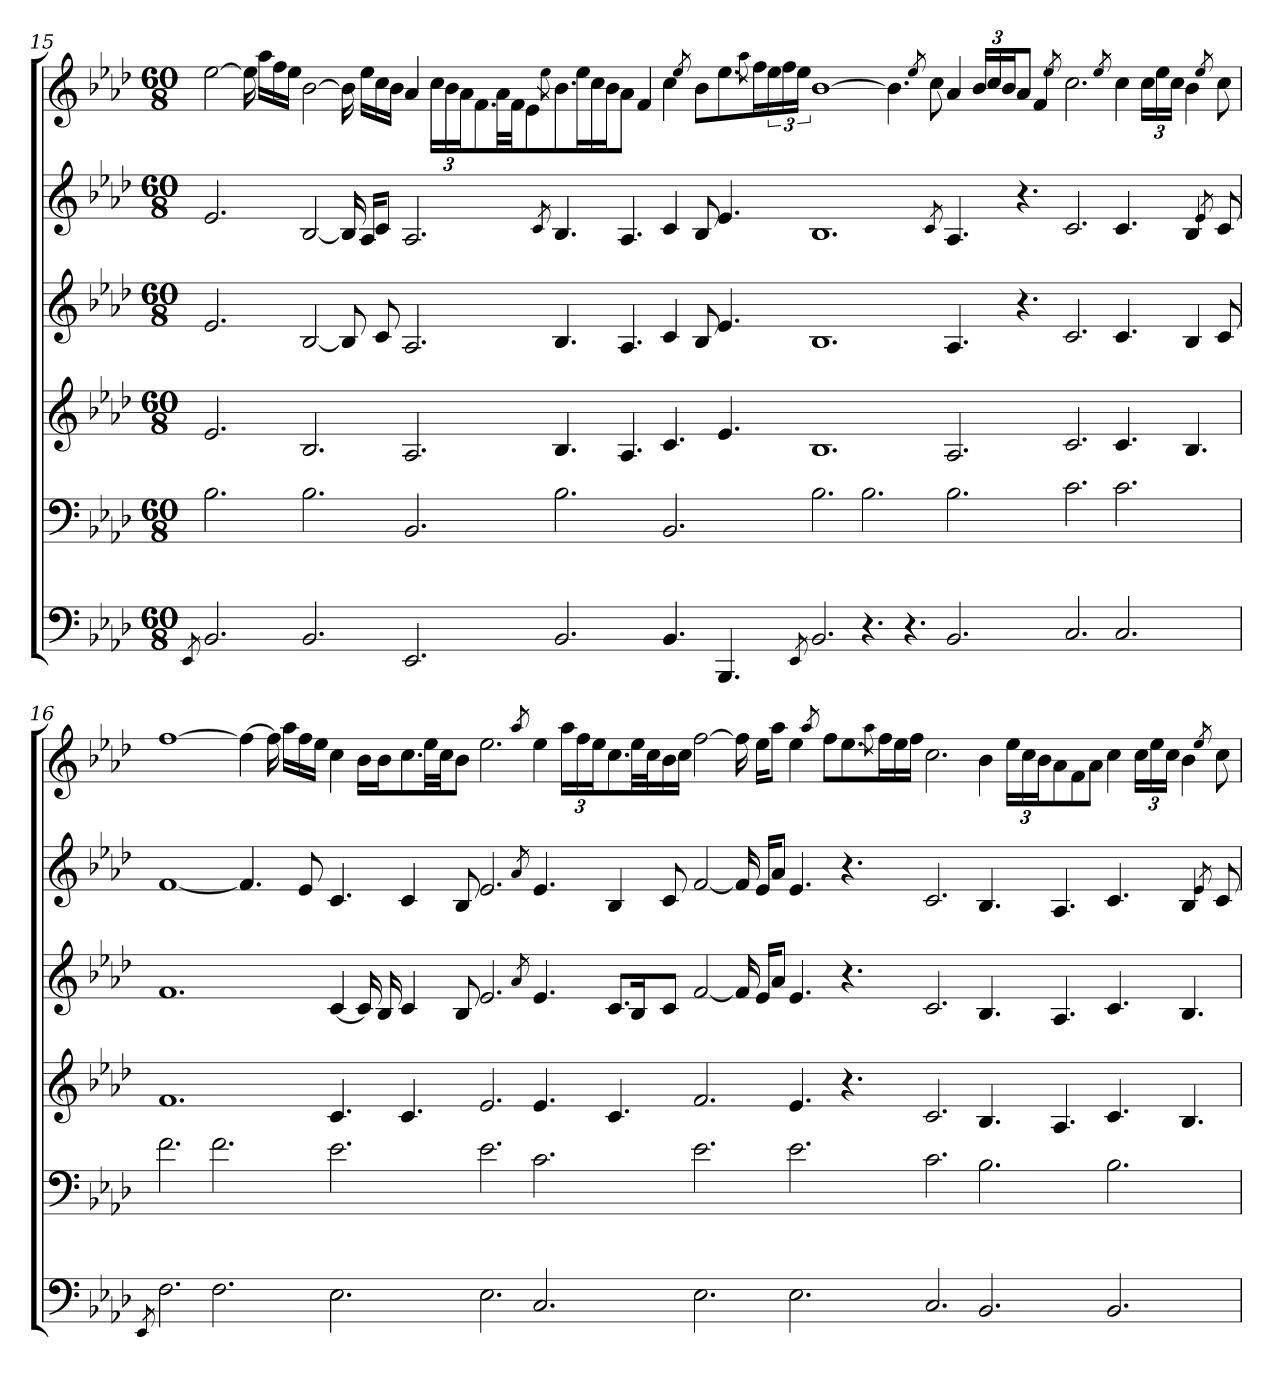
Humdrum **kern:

**kern	**kern	**kern	**kern	**kern	**kern
*part6	*part5	*part4	*part3	*part2	*part1
*staff6	*staff5	*staff4	*staff3	*staff2	*staff1
*clefF4	*clefF4	*clefG2	*clefG2	*clefG2	*clefG2
*k[b-e-a-d-]	*k[b-e-a-d-]	*k[b-e-a-d-]	*k[b-e-a-d-]	*k[b-e-a-d-]	*k[b-e-a-d-]
*M60/8	*M60/8	*M60/8	*M60/8	*M60/8	*M60/8
=15	=15	=15	=15	=15	=15
8qEE-	.	.	.	.	.
2.BB-	2.B-	2.e-	2.e-	2.e-	[2ee-
.	.	.	.	.	16ee-]
.	.	.	.	.	16aa-\LL
.	.	.	.	.	16ff\
.	.	.	.	.	16ee-\JJ
2.BB-	2.B-	2.B-	[2B-	[2B-	[2b-
.	.	.	8B-]	16B-]	16b-]
.	.	.	.	16A-/KL	16ee-\LL
.	.	.	8c	8c/J	16cc\
.	.	.	.	.	16b-\JJ
2.EE-	2.BB-	2.A-	2.A-	2.A-	4a-
.	.	.	.	.	24cc\LL
.	.	.	.	.	24b-\
.	.	.	.	.	24a-\J
.	.	.	.	.	8.f\
.	.	.	.	.	32a-\LL
.	.	.	.	.	32f\JJ
.	.	.	.	.	8e-\
.	.	.	.	8qc	8qee-\
2.BB-	2.B-	4.B-	4.B-	4.B-	8.b-\
.	.	.	.	.	16ee-\L
.	.	.	.	.	16cc\
.	.	.	.	.	16b-\J
.	.	4.A-	4.A-	4.A-	8a-\J
.	.	.	.	.	4f
4.BB-	2.BB-	4.c	4c	4c	4cc
.	.	.	.	.	8qee-
.	.	.	8B-	8B-	8b-\L
4.BBB-	.	4.e-	4.e-	4.e-	8.ee-\
.	.	.	.	.	8qaa-\
.	.	.	.	.	16ff\L
.	.	.	.	.	24ee-\
.	.	.	.	.	24ff\
.	.	.	.	.	24ee-\JJ
8qEE-	.	.	.	.	.
2.BB-	2.B-	1.B-	1.B-	1.B-	[1b-
4.r	2.B-	.	.	.	.
.	.	.	.	.	4.b-]
4.r	.	.	.	.	.
.	.	.	.	.	8qee-
.	.	.	.	.	8cc
.	.	.	.	8qc	.
2.BB-	2.B-	2.A-	4.A-	4.A-	4a-
.	.	.	.	.	24b-/LL
.	.	.	.	.	24cc/
.	.	.	.	.	24b-/J
.	.	.	4.r	4.r	8a-/J
.	.	.	.	.	4f
.	.	.	.	.	8qee-
2.C	2.c	2.c	2.c	2.c	2.cc
.	.	.	.	.	8qee-
2.C	2.c	4.c	4.c	4.c	4cc
.	.	.	.	.	24cc\LL
.	.	.	.	.	24ee-\
.	.	.	.	.	24cc\JJ
.	.	4.B-	4B-	4B-	4b-
.	.	.	.	8qe-	8qee-
.	.	.	8c	8c	8cc
=16	=16	=16	=16	=16	=16
8qEE-	.	.	.	.	.
2.F	2.f	1.f	1.f	[1f	[1ff
2.F	2.f	.	.	.	.
.	.	.	.	4.f]	4ff_
.	.	.	.	.	16ff]
.	.	.	.	.	16aa-\LL
.	.	.	.	8e-	16ff\
.	.	.	.	.	16ee-\JJ
2.E-	2.e-	4.c	[4c	4.c	4cc
.	.	.	16c]	.	16b-\LL
.	.	.	16B-	.	16b-\J
.	.	4.c	4c	4c	8.cc\
.	.	.	.	.	32ee-\LL
.	.	.	.	.	32cc\JJ
.	.	.	8B-	8B-	8b-\J
2.E-	2.e-	2.e-	2.e-	2.e-	2.ee-
.	.	.	8qa-	8qa-	8qaa-
2.C	2.c	4.e-	4.e-	4.e-	4ee-
.	.	.	.	.	24aa-\LL
.	.	.	.	.	24ff\
.	.	.	.	.	24ee-\J
.	.	4.c	8.c/L	4B-	8.cc\
.	.	.	16B-/K	.	32ee-\LL
.	.	.	.	.	32cc\J
.	.	.	8c/J	8c	16b-\
.	.	.	.	.	16cc\JJ
2.E-	2.e-	2.f	[2f	[2f	[2ff
.	.	.	16f]	16f]	16ff]
.	.	.	16e-/KL	16e-/KL	16ee-\KL
.	.	.	8a-/J	8a-/J	8aa-\J
2.E-	2.e-	4.e-	4.e-	4.e-	4ee-
.	.	.	.	.	8qaa-
.	.	.	.	.	8ff\L
.	.	4.r	4.r	4.r	8.ee-\
.	.	.	.	.	8qaa-\
.	.	.	.	.	16ff\L
.	.	.	.	.	16ee-\
.	.	.	.	.	16ff\JJ
2.C	2.c	2.c	2.c	2.c	2.cc
2.BB-	2.B-	4.B-	4.B-	4.B-	4b-
.	.	.	.	.	24ee-\LL
.	.	.	.	.	24cc\
.	.	.	.	.	24b-\J
.	.	4.A-	4.A-	4.A-	8a-\
.	.	.	.	.	8f\
.	.	.	.	.	8a-\J
2.BB-	2.B-	4.c	4.c	4.c	4cc
.	.	.	.	.	24cc\LL
.	.	.	.	.	24ee-\
.	.	.	.	.	24cc\JJ
.	.	4.B-	4.B-	4B-	4b-
.	.	.	.	8qe-	8qee-
.	.	.	.	8c	8cc
=	=	=	=	=	=
*-	*-	*-	*-	*-	*-
